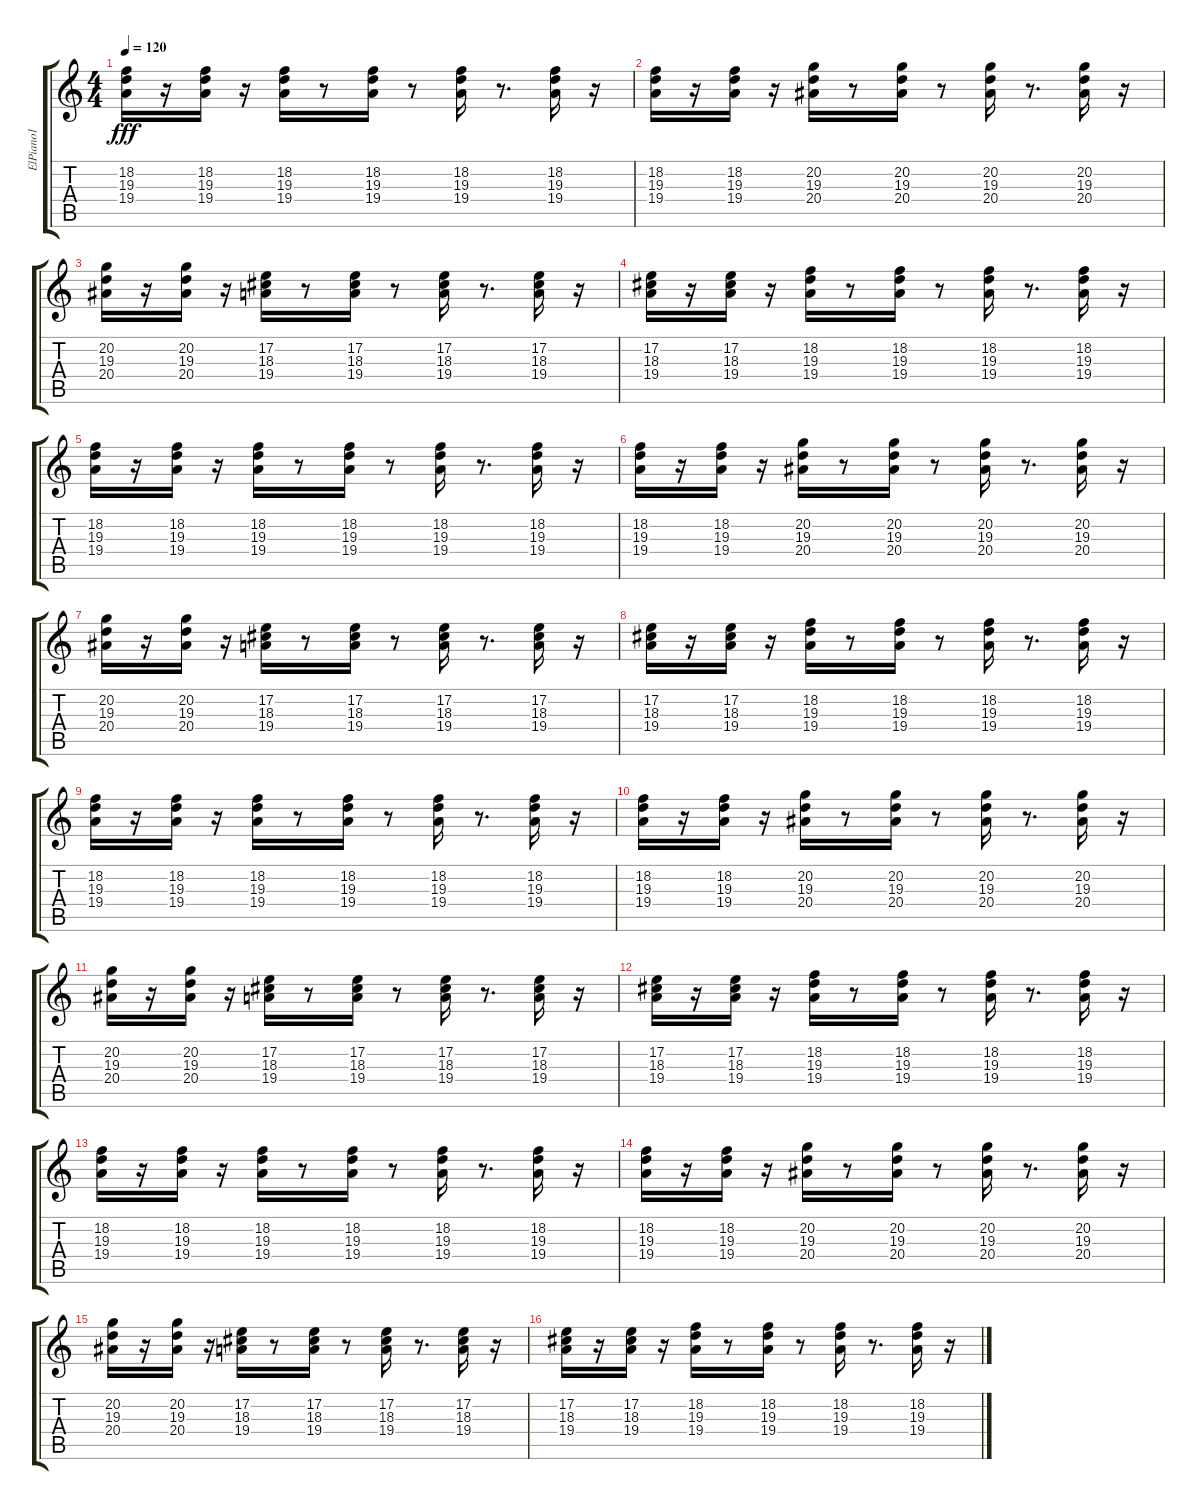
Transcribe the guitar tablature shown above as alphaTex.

\track ("ElPiano1" "ElPiano1") {instrument electricgrandpiano}
\staff {score tabs}
\tuning (E4 B3 G3 D3 A2 E2) {hide}
\ts (4 4)
\tempo 120
\clef g2
\ks c
(18.2 19.3 19.4).16{dy fff} r.16 (18.2 19.3 19.4).16 r.16 (18.2 19.3 19.4).16 r.8 (18.2 19.3 19.4).16 r.8 (18.2 19.3 19.4).16 r.8{d} (18.2 19.3 19.4).16 r.16 |
(18.2 19.3 19.4).16 r.16 (18.2 19.3 19.4).16 r.16 (20.2 19.3 20.4).16 r.8 (20.2 19.3 20.4).16 r.8 (20.2 19.3 20.4).16 r.8{d} (20.2 19.3 20.4).16 r.16 |
(20.2 19.3 20.4).16 r.16 (20.2 19.3 20.4).16 r.16 (17.2 18.3 19.4).16 r.8 (17.2 18.3 19.4).16 r.8 (17.2 18.3 19.4).16 r.8{d} (17.2 18.3 19.4).16 r.16 |
(17.2 18.3 19.4).16 r.16 (17.2 18.3 19.4).16 r.16 (18.2 19.3 19.4).16 r.8 (18.2 19.3 19.4).16 r.8 (18.2 19.3 19.4).16 r.8{d} (18.2 19.3 19.4).16 r.16 |
(18.2 19.3 19.4).16 r.16 (18.2 19.3 19.4).16 r.16 (18.2 19.3 19.4).16 r.8 (18.2 19.3 19.4).16 r.8 (18.2 19.3 19.4).16 r.8{d} (18.2 19.3 19.4).16 r.16 |
(18.2 19.3 19.4).16 r.16 (18.2 19.3 19.4).16 r.16 (20.2 19.3 20.4).16 r.8 (20.2 19.3 20.4).16 r.8 (20.2 19.3 20.4).16 r.8{d} (20.2 19.3 20.4).16 r.16 |
(20.2 19.3 20.4).16 r.16 (20.2 19.3 20.4).16 r.16 (17.2 18.3 19.4).16 r.8 (17.2 18.3 19.4).16 r.8 (17.2 18.3 19.4).16 r.8{d} (17.2 18.3 19.4).16 r.16 |
(17.2 18.3 19.4).16 r.16 (17.2 18.3 19.4).16 r.16 (18.2 19.3 19.4).16 r.8 (18.2 19.3 19.4).16 r.8 (18.2 19.3 19.4).16 r.8{d} (18.2 19.3 19.4).16 r.16 |
(18.2 19.3 19.4).16 r.16 (18.2 19.3 19.4).16 r.16 (18.2 19.3 19.4).16 r.8 (18.2 19.3 19.4).16 r.8 (18.2 19.3 19.4).16 r.8{d} (18.2 19.3 19.4).16 r.16 |
(18.2 19.3 19.4).16 r.16 (18.2 19.3 19.4).16 r.16 (20.2 19.3 20.4).16 r.8 (20.2 19.3 20.4).16 r.8 (20.2 19.3 20.4).16 r.8{d} (20.2 19.3 20.4).16 r.16 |
(20.2 19.3 20.4).16 r.16 (20.2 19.3 20.4).16 r.16 (17.2 18.3 19.4).16 r.8 (17.2 18.3 19.4).16 r.8 (17.2 18.3 19.4).16 r.8{d} (17.2 18.3 19.4).16 r.16 |
(17.2 18.3 19.4).16 r.16 (17.2 18.3 19.4).16 r.16 (18.2 19.3 19.4).16 r.8 (18.2 19.3 19.4).16 r.8 (18.2 19.3 19.4).16 r.8{d} (18.2 19.3 19.4).16 r.16 |
(18.2 19.3 19.4).16 r.16 (18.2 19.3 19.4).16 r.16 (18.2 19.3 19.4).16 r.8 (18.2 19.3 19.4).16 r.8 (18.2 19.3 19.4).16 r.8{d} (18.2 19.3 19.4).16 r.16 |
(18.2 19.3 19.4).16 r.16 (18.2 19.3 19.4).16 r.16 (20.2 19.3 20.4).16 r.8 (20.2 19.3 20.4).16 r.8 (20.2 19.3 20.4).16 r.8{d} (20.2 19.3 20.4).16 r.16 |
(20.2 19.3 20.4).16 r.16 (20.2 19.3 20.4).16 r.16 (17.2 18.3 19.4).16 r.8 (17.2 18.3 19.4).16 r.8 (17.2 18.3 19.4).16 r.8{d} (17.2 18.3 19.4).16 r.16 |
(17.2 18.3 19.4).16 r.16 (17.2 18.3 19.4).16 r.16 (18.2 19.3 19.4).16 r.8 (18.2 19.3 19.4).16 r.8 (18.2 19.3 19.4).16 r.8{d} (18.2 19.3 19.4).16 r.16
